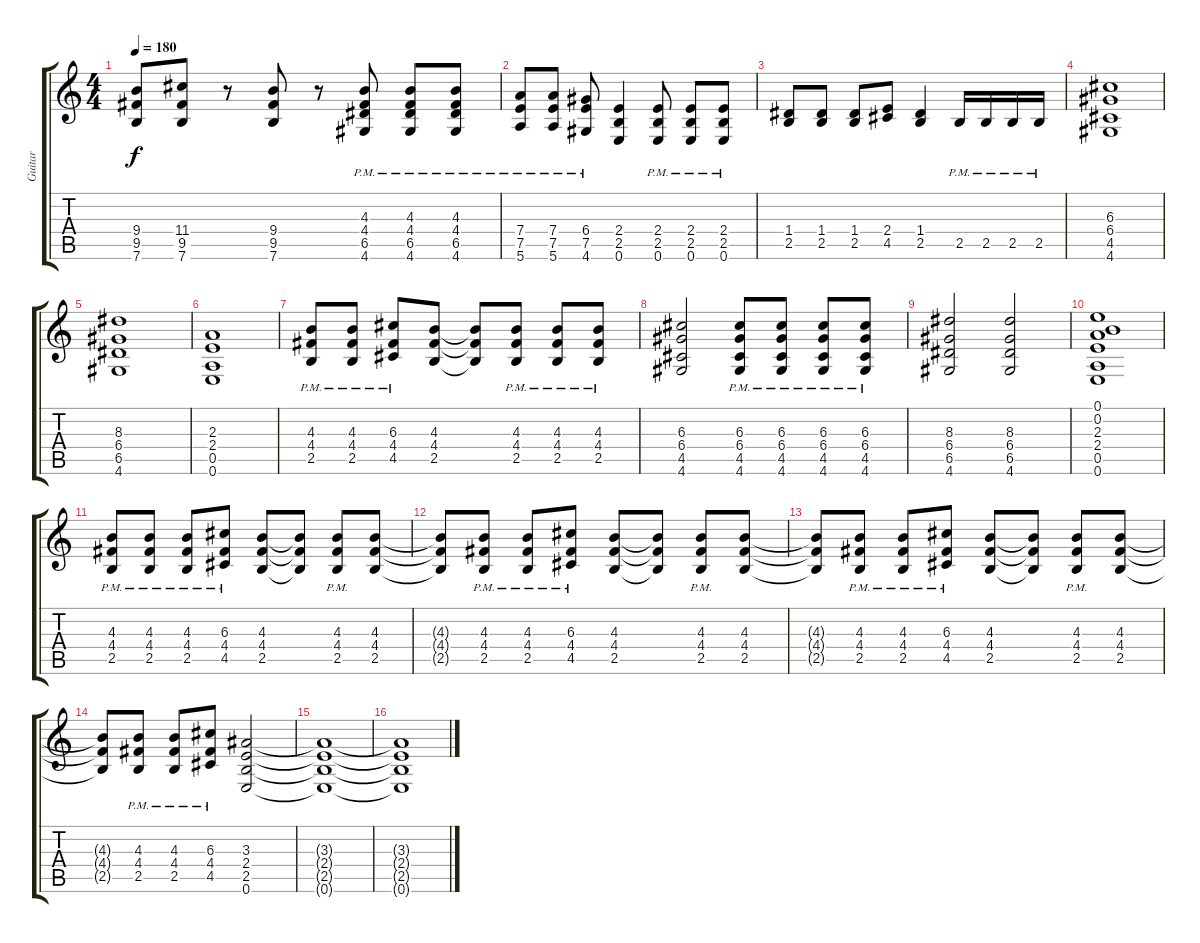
\track ("Guitar" "Guitar") {instrument electricguitarmuted}
\staff {score tabs}
\tuning (E4 B3 G3 D3 A2 E2) {hide}
\ts (4 4)
\tempo 180
\clef g2
\ks c
(9.4 9.5 7.6).8{dy f} (11.4 9.5 7.6).8 r.8 (9.4 9.5 7.6).8 r.8 (4.3{pm} 4.4{pm} 6.5{pm} 4.6{pm}).8 (4.3{pm} 4.4{pm} 6.5{pm} 4.6{pm}).8 (4.3{pm} 4.4{pm} 6.5{pm} 4.6{pm}).8 |
(7.4{pm} 7.5{pm} 5.6{pm}).8 (7.4{pm} 7.5{pm} 5.6{pm}).8 (6.4{pm} 7.5{pm} 4.6{pm}).8 (2.4 2.5 0.6).4 (2.4{pm} 2.5{pm} 0.6{pm}).8 (2.4{pm} 2.5{pm} 0.6{pm}).8 (2.4{pm} 2.5{pm} 0.6{pm}).8 |
(1.4 2.5).8 (1.4 2.5).8 (1.4 2.5).8 (2.4 4.5).8 (1.4 2.5).4 2.5{pm}.16 2.5{pm}.16 2.5{pm}.16 2.5{pm}.16 |
(6.3 6.4 4.5 4.6).1 |
(8.3 6.4 6.5 4.6).1 |
(2.3 2.4 0.5 0.6).1 |
(4.3{pm} 4.4{pm} 2.5{pm}).8 (4.3{pm} 4.4{pm} 2.5{pm}).8 (6.3{pm} 4.4{pm} 4.5{pm}).8 (4.3 4.4 2.5).8 (4.3{t} 4.4{t} 2.5{t}).8 (4.3{pm} 4.4{pm} 2.5{pm}).8 (4.3{pm} 4.4{pm} 2.5{pm}).8 (4.3{pm} 4.4{pm} 2.5{pm}).8 |
(6.3 6.4 4.5 4.6).2 (6.3{pm} 6.4{pm} 4.5{pm} 4.6{pm}).8 (6.3{pm} 6.4{pm} 4.5{pm} 4.6{pm}).8 (6.3{pm} 6.4{pm} 4.5{pm} 4.6{pm}).8 (6.3{pm} 6.4{pm} 4.5{pm} 4.6{pm}).8 |
(8.3 6.4 6.5 4.6).2 (8.3 6.4 6.5 4.6).2 |
(0.1 0.2 2.3 2.4 0.5 0.6).1 |
(4.3{pm} 4.4{pm} 2.5{pm}).8 (4.3{pm} 4.4{pm} 2.5{pm}).8 (4.3{pm} 4.4{pm} 2.5{pm}).8 (6.3{pm} 4.4{pm} 4.5{pm}).8 (4.3 4.4 2.5).8 (4.3{t} 4.4{t} 2.5{t}).8 (4.3{pm} 4.4{pm} 2.5{pm}).8 (4.3 4.4 2.5).8 |
(4.3{t} 4.4{t} 2.5{t}).8 (4.3{pm} 4.4{pm} 2.5{pm}).8 (4.3{pm} 4.4{pm} 2.5{pm}).8 (6.3{pm} 4.4{pm} 4.5{pm}).8 (4.3 4.4 2.5).8 (4.3{t} 4.4{t} 2.5{t}).8 (4.3{pm} 4.4{pm} 2.5{pm}).8 (4.3 4.4 2.5).8 |
(4.3{t} 4.4{t} 2.5{t}).8 (4.3{pm} 4.4{pm} 2.5{pm}).8 (4.3{pm} 4.4{pm} 2.5{pm}).8 (6.3{pm} 4.4{pm} 4.5{pm}).8 (4.3 4.4 2.5).8 (4.3{t} 4.4{t} 2.5{t}).8 (4.3{pm} 4.4{pm} 2.5{pm}).8 (4.3 4.4 2.5).8 |
(4.3{t} 4.4{t} 2.5{t}).8 (4.3{pm} 4.4{pm} 2.5{pm}).8 (4.3{pm} 4.4{pm} 2.5{pm}).8 (6.3{pm} 4.4{pm} 4.5{pm}).8 (3.3 2.4 2.5 0.6).2 |
(3.3{t} 2.4{t} 2.5{t} 0.6{t}).1 |
(3.3{t} 2.4{t} 2.5{t} 0.6{t}).1{volume 0}
